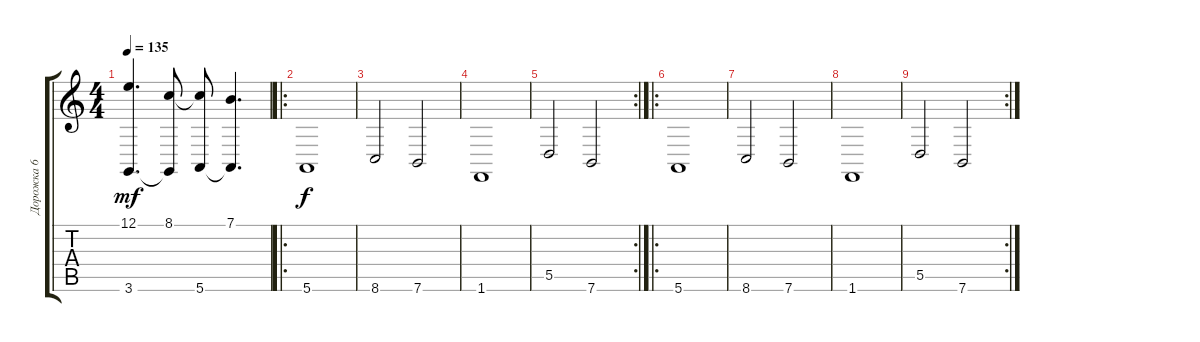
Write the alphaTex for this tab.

\track ("Дорожка 6" "Дорожка 6") {solo instrument honkytonkpiano}
\staff {score tabs}
\tuning (E4 B3 G3 D3 A2 E2) {hide}
\ts (4 4)
\tempo 135
\clef g2
\ks c
(12.1 3.6).4{d dy mf} (8.1 3.6{t}).8 (8.1{t} 5.6).8 (7.1 5.6{t}).4{d} |
\ro
5.6.1{dy f} |
8.6.2 7.6.2 |
1.6.1 |
\rc 2
5.5.2 7.6.2 |
\ro
5.6.1 |
8.6.2 7.6.2 |
1.6.1 |
\rc 2
5.5.2 7.6.2
